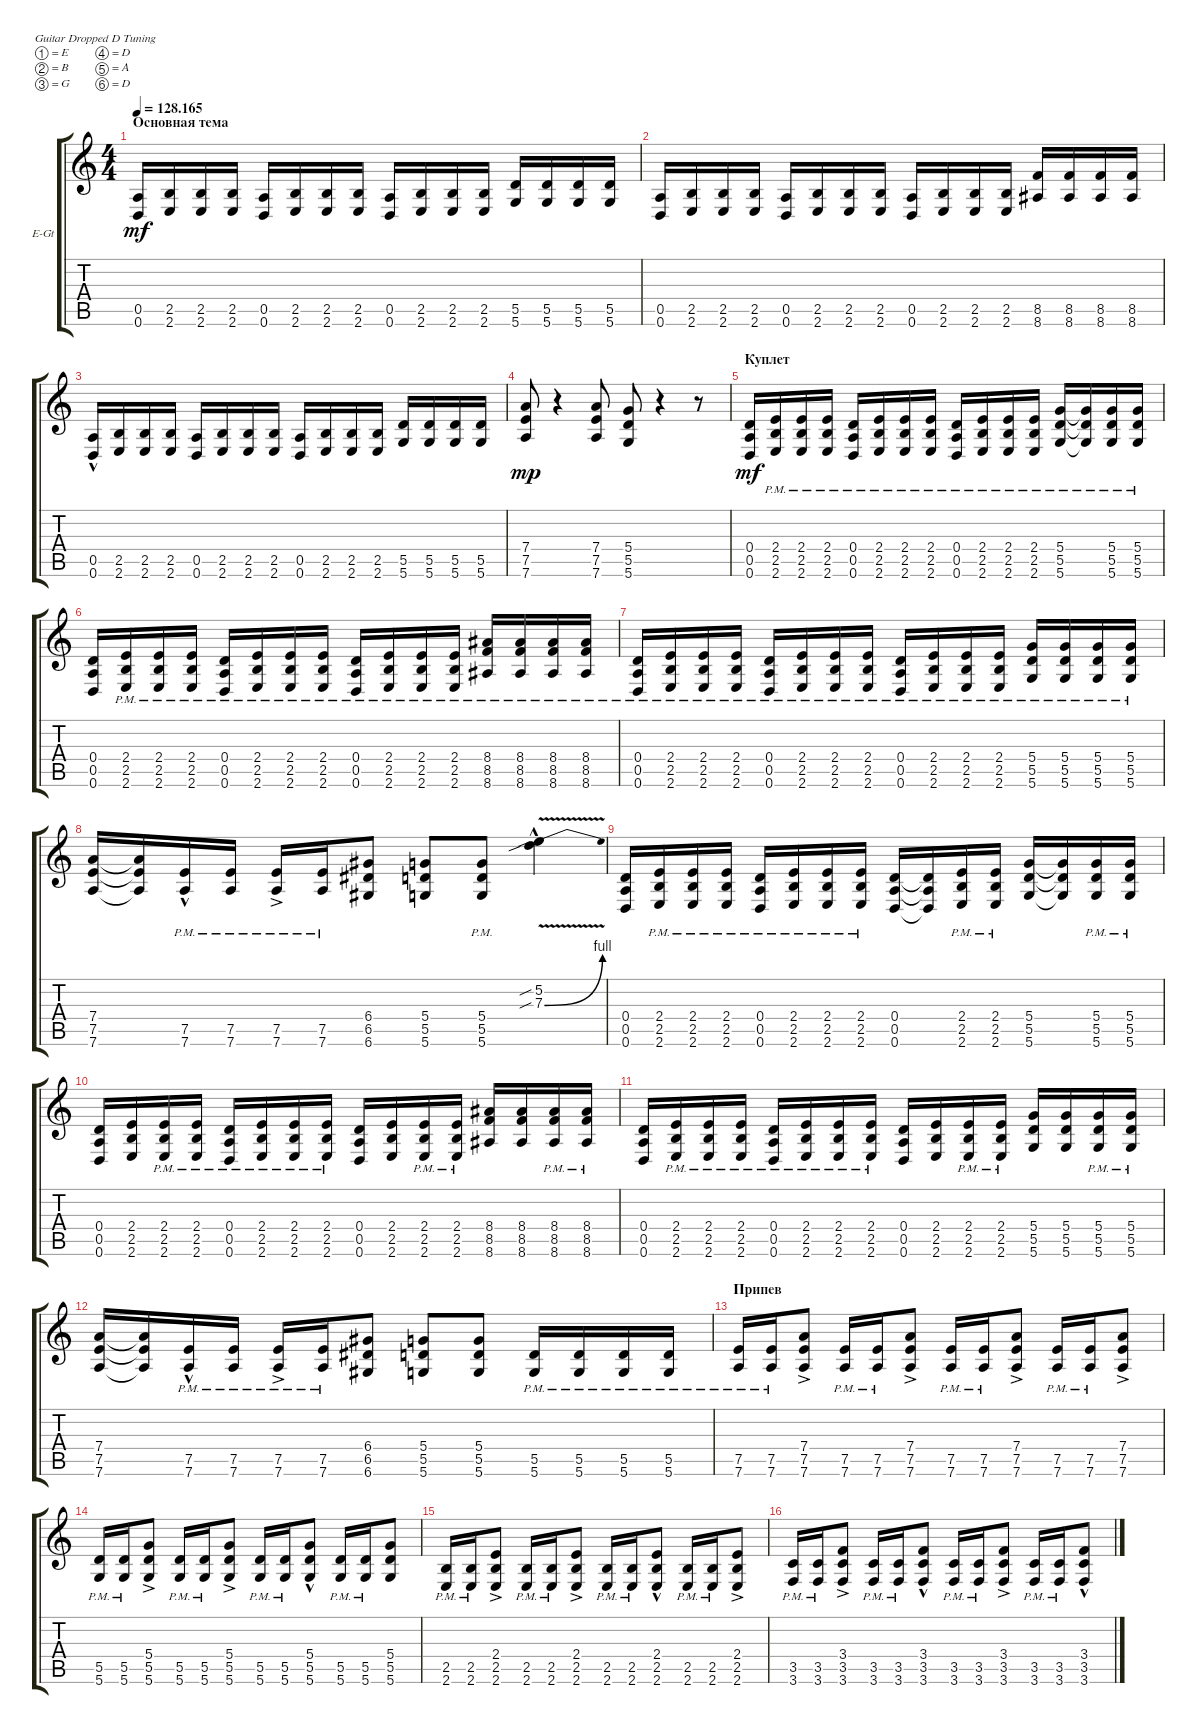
\defaultSystemsLayout 4
\bracketExtendMode groupsimilarinstruments
\firstSystemTrackNameOrientation horizontal
\otherSystemsTrackNameOrientation horizontal
\track ("Яков" "E-Gt") {instrument electricguitarclean}
\staff {score tabs}
\tuning (E4 B3 G3 D3 A2 D2)
\ts (4 4)
\section ("" "Основная тема")
\tempo
128.165
\accidentals auto
\clef g2
\ottava regular
\simile none
\ks c
(0.6 0.5).16{dy mf} (2.6 2.5).16 (2.6 2.5).16 (2.6 2.5).16 (0.6 0.5).16 (2.6 2.5).16 (2.6 2.5).16 (2.6 2.5).16 (0.6 0.5).16 (2.6 2.5).16 (2.6 2.5).16 (2.6 2.5).16 (5.6 5.5).16 (5.6 5.5).16 (5.6 5.5).16 (5.6 5.5).16 |
(0.6 0.5).16 (2.6 2.5).16 (2.6 2.5).16 (2.6 2.5).16 (0.6 0.5).16 (2.6 2.5).16 (2.6 2.5).16 (2.6 2.5).16 (0.6 0.5).16 (2.6 2.5).16 (2.6 2.5).16 (2.6 2.5).16 (8.6 8.5).16 (8.6 8.5).16 (8.6 8.5).16 (8.6 8.5).16 |
(0.6{hac} 0.5{hac}).16 (2.6 2.5).16 (2.6 2.5).16 (2.6 2.5).16 (0.6 0.5).16 (2.6 2.5).16 (2.6 2.5).16 (2.6 2.5).16 (0.6 0.5).16 (2.6 2.5).16 (2.6 2.5).16 (2.6 2.5).16 (5.6 5.5).16 (5.6 5.5).16 (5.6 5.5).16 (5.6 5.5).16 |
(7.6 7.5 7.4).8{dy mp} r.4 (7.6 7.5 7.4).8 (5.6 5.5 5.4).8 r.4 r.8 |
\section ("" "Куплет")
(0.6 0.5 0.4).16{dy mf} (2.6{pm} 2.5{pm} 2.4{pm}).16 (2.6{pm} 2.5{pm} 2.4{pm}).16 (2.6{pm} 2.5{pm} 2.4{pm}).16 (0.6{pm} 0.5{pm} 0.4{pm}).16 (2.6{pm} 2.5{pm} 2.4{pm}).16 (2.6{pm} 2.5{pm} 2.4{pm}).16 (2.6{pm} 2.5{pm} 2.4{pm}).16 (0.6{pm} 0.5{pm} 0.4{pm}).16 (2.6{pm} 2.5{pm} 2.4{pm}).16 (2.6{pm} 2.5{pm} 2.4{pm}).16 (2.6{pm} 2.5{pm} 2.4{pm}).16 (5.6{pm} 5.5{pm} 5.4{pm}).16 (5.6{pm t} 5.5{pm t} 5.4{pm t}).16 (5.6{pm} 5.5{pm} 5.4{pm}).16 (5.6{pm} 5.5{pm} 5.4{pm}).16 |
(0.6 0.5 0.4).16 (2.6{pm} 2.5{pm} 2.4{pm}).16 (2.6{pm} 2.5{pm} 2.4{pm}).16 (2.6{pm} 2.5{pm} 2.4{pm}).16 (0.6{pm} 0.5{pm} 0.4{pm}).16 (2.6{pm} 2.5{pm} 2.4{pm}).16 (2.6{pm} 2.5{pm} 2.4{pm}).16 (2.6{pm} 2.5{pm} 2.4{pm}).16 (0.6{pm} 0.5{pm} 0.4{pm}).16 (2.6{pm} 2.5{pm} 2.4{pm}).16 (2.6{pm} 2.5{pm} 2.4{pm}).16 (2.6{pm} 2.5{pm} 2.4{pm}).16 (8.6{pm} 8.5{pm} 8.4{pm}).16 (8.6{pm} 8.5{pm} 8.4{pm}).16 (8.6{pm} 8.5{pm} 8.4{pm}).16 (8.6{pm} 8.5{pm} 8.4{pm}).16 |
(0.6{pm} 0.5{pm} 0.4{pm}).16 (2.6{pm} 2.5{pm} 2.4{pm}).16 (2.6{pm} 2.5{pm} 2.4{pm}).16 (2.6{pm} 2.5{pm} 2.4{pm}).16 (0.6{pm} 0.5{pm} 0.4{pm}).16 (2.6{pm} 2.5{pm} 2.4{pm}).16 (2.6{pm} 2.5{pm} 2.4{pm}).16 (2.6{pm} 2.5{pm} 2.4{pm}).16 (0.6{pm} 0.5{pm} 0.4{pm}).16 (2.6{pm} 2.5{pm} 2.4{pm}).16 (2.6{pm} 2.5{pm} 2.4{pm}).16 (2.6{pm} 2.5{pm} 2.4{pm}).16 (5.6{pm} 5.5{pm} 5.4{pm}).16 (5.6{pm} 5.5{pm} 5.4{pm}).16 (5.6{pm} 5.5{pm} 5.4{pm}).16 (5.6{pm} 5.5{pm} 5.4{pm}).16 |
(7.6 7.5 7.4).16 (7.6{t} 7.5{t} 7.4{t}).16 (7.6{hac pm} 7.5{hac pm}).16 (7.6{pm} 7.5{pm}).16 (7.6{ac pm} 7.5{ac pm}).16 (7.6{pm} 7.5{pm}).16 (6.6 6.5 6.4).8 (5.6 5.5 5.4).8 (5.4{pm} 5.5{pm} 5.6{pm}).8 (7.3{be (bend 0 0 15 4) v sib hac} 5.2{v sib hac}).4 |
(0.6 0.5 0.4).16 (2.6{pm} 2.5{pm} 2.4{pm}).16 (2.6{pm} 2.5{pm} 2.4{pm}).16 (2.6{pm} 2.5{pm} 2.4{pm}).16 (0.6{pm} 0.5{pm} 0.4{pm}).16 (2.6{pm} 2.5{pm} 2.4{pm}).16 (2.6{pm} 2.5{pm} 2.4{pm}).16 (2.6{pm} 2.5{pm} 2.4{pm}).16 (0.6 0.5 0.4).16 (0.6{t} 0.5{t} 0.4{t}).16 (2.6{pm} 2.5{pm} 2.4{pm}).16 (2.6{pm} 2.5{pm} 2.4{pm}).16 (5.6 5.5 5.4).16 (5.6{t} 5.5{t} 5.4{t}).16 (5.6{pm} 5.5{pm} 5.4{pm}).16 (5.6{pm} 5.5{pm} 5.4{pm}).16 |
(0.6 0.5 0.4).16 (2.6 2.5 2.4).16 (2.6{pm} 2.5{pm} 2.4{pm}).16 (2.6{pm} 2.5{pm} 2.4{pm}).16 (0.6{pm} 0.5{pm} 0.4{pm}).16 (2.6{pm} 2.5{pm} 2.4{pm}).16 (2.6{pm} 2.5{pm} 2.4{pm}).16 (2.6{pm} 2.5{pm} 2.4{pm}).16 (0.6 0.5 0.4).16 (2.6 2.5 2.4).16 (2.6{pm} 2.5{pm} 2.4{pm}).16 (2.6{pm} 2.5{pm} 2.4{pm}).16 (8.6 8.5 8.4).16 (8.6 8.5 8.4).16 (8.6{pm} 8.5{pm} 8.4{pm}).16 (8.6{pm} 8.5{pm} 8.4{pm}).16 |
(0.6 0.5 0.4).16 (2.6{pm} 2.5{pm} 2.4{pm}).16 (2.6{pm} 2.5{pm} 2.4{pm}).16 (2.6{pm} 2.5{pm} 2.4{pm}).16 (0.6{pm} 0.5{pm} 0.4{pm}).16 (2.6{pm} 2.5{pm} 2.4{pm}).16 (2.6{pm} 2.5{pm} 2.4{pm}).16 (2.6{pm} 2.5{pm} 2.4{pm}).16 (0.6 0.5 0.4).16 (2.6 2.5 2.4).16 (2.6{pm} 2.5{pm} 2.4{pm}).16 (2.6{pm} 2.5{pm} 2.4{pm}).16 (5.6 5.5 5.4).16 (5.6 5.5 5.4).16 (5.6{pm} 5.5{pm} 5.4{pm}).16 (5.6{pm} 5.5{pm} 5.4{pm}).16 |
(7.6 7.5 7.4).16 (7.6{t} 7.5{t} 7.4{t}).16 (7.6{hac pm} 7.5{hac pm}).16 (7.6{pm} 7.5{pm}).16 (7.6{ac pm} 7.5{ac pm}).16 (7.6{pm} 7.5{pm}).16 (6.6 6.5 6.4).8 (5.6 5.5 5.4).8 (5.4 5.5 5.6).8 (5.6{pm} 5.5{pm}).16 (5.6{pm} 5.5{pm}).16 (5.6{pm} 5.5{pm}).16 (5.6{pm} 5.5{pm}).16 |
\section ("" "Припев")
(7.6{pm} 7.5{pm}).16 (7.6{pm} 7.5{pm}).16 (7.6{ac} 7.5{ac} 7.4{ac}).8 (7.6{pm} 7.5{pm}).16 (7.6{pm} 7.5{pm}).16 (7.6{ac} 7.5{ac} 7.4{ac}).8 (7.6{pm} 7.5{pm}).16 (7.6{pm} 7.5{pm}).16 (7.6{ac} 7.5{ac} 7.4{ac}).8 (7.6{pm} 7.5{pm}).16 (7.6{pm} 7.5{pm}).16 (7.6{ac} 7.5{ac} 7.4{ac}).8 |
(5.6{pm} 5.5{pm}).16 (5.6{pm} 5.5{pm}).16 (5.4{ac} 5.5{ac} 5.6{ac}).8 (5.6{pm} 5.5{pm}).16 (5.6{pm} 5.5{pm}).16 (5.4{ac} 5.5{ac} 5.6{ac}).8 (5.6{pm} 5.5{pm}).16 (5.6{pm} 5.5{pm}).16 (5.4{hac} 5.5{hac} 5.6{hac}).8 (5.6{pm} 5.5{pm}).16 (5.6{pm} 5.5{pm}).16 (5.4 5.5 5.6).8 |
(2.6{pm} 2.5{pm}).16 (2.6{pm} 2.5{pm}).16 (2.4{ac} 2.5{ac} 2.6{ac}).8 (2.6{pm} 2.5{pm}).16 (2.6{pm} 2.5{pm}).16 (2.4{ac} 2.5{ac} 2.6{ac}).8 (2.6{pm} 2.5{pm}).16 (2.6{pm} 2.5{pm}).16 (2.4{hac} 2.5{hac} 2.6{hac}).8 (2.6{pm} 2.5{pm}).16 (2.6{pm} 2.5{pm}).16 (2.4{ac} 2.5{ac} 2.6{ac}).8 |
(3.6{pm} 3.5{pm}).16 (3.6{pm} 3.5{pm}).16 (3.6{ac} 3.5{ac} 3.4{ac}).8 (3.6{pm} 3.5{pm}).16 (3.6{pm} 3.5{pm}).16 (3.6{hac} 3.5{hac} 3.4{hac}).8 (3.6{pm} 3.5{pm}).16 (3.6{pm} 3.5{pm}).16 (3.6{ac} 3.5{ac} 3.4{ac}).8 (3.6{pm} 3.5{pm}).16 (3.6{pm} 3.5{pm}).16 (3.6{hac} 3.5{hac} 3.4{hac}).8
